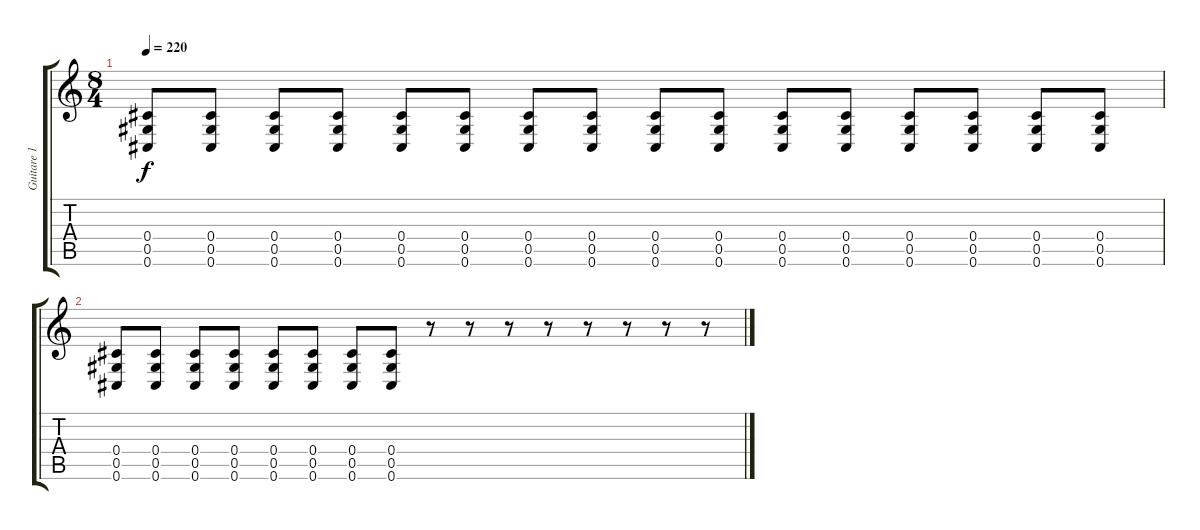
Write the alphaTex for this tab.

\track ("Guitare 1" "Guitare 1") {instrument overdrivenguitar}
\staff {score tabs}
\tuning (Eb4 Bb3 Gb3 Db3 Ab2 Db2) {hide}
\ts (8 4)
\tempo 220
\clef g2
\ks c
(0.4 0.5 0.6).8{dy f volume 12} (0.4 0.5 0.6).8 (0.4 0.5 0.6).8 (0.4 0.5 0.6).8 (0.4 0.5 0.6).8 (0.4 0.5 0.6).8 (0.4 0.5 0.6).8 (0.4 0.5 0.6).8 (0.4 0.5 0.6).8 (0.4 0.5 0.6).8 (0.4 0.5 0.6).8 (0.4 0.5 0.6).8 (0.4 0.5 0.6).8 (0.4 0.5 0.6).8 (0.4 0.5 0.6).8 (0.4 0.5 0.6).8 |
(0.4 0.5 0.6).8 (0.4 0.5 0.6).8 (0.4 0.5 0.6).8 (0.4 0.5 0.6).8 (0.4 0.5 0.6).8 (0.4 0.5 0.6).8 (0.4 0.5 0.6).8 (0.4 0.5 0.6).8 r.8 r.8 r.8 r.8 r.8 r.8 r.8 r.8
